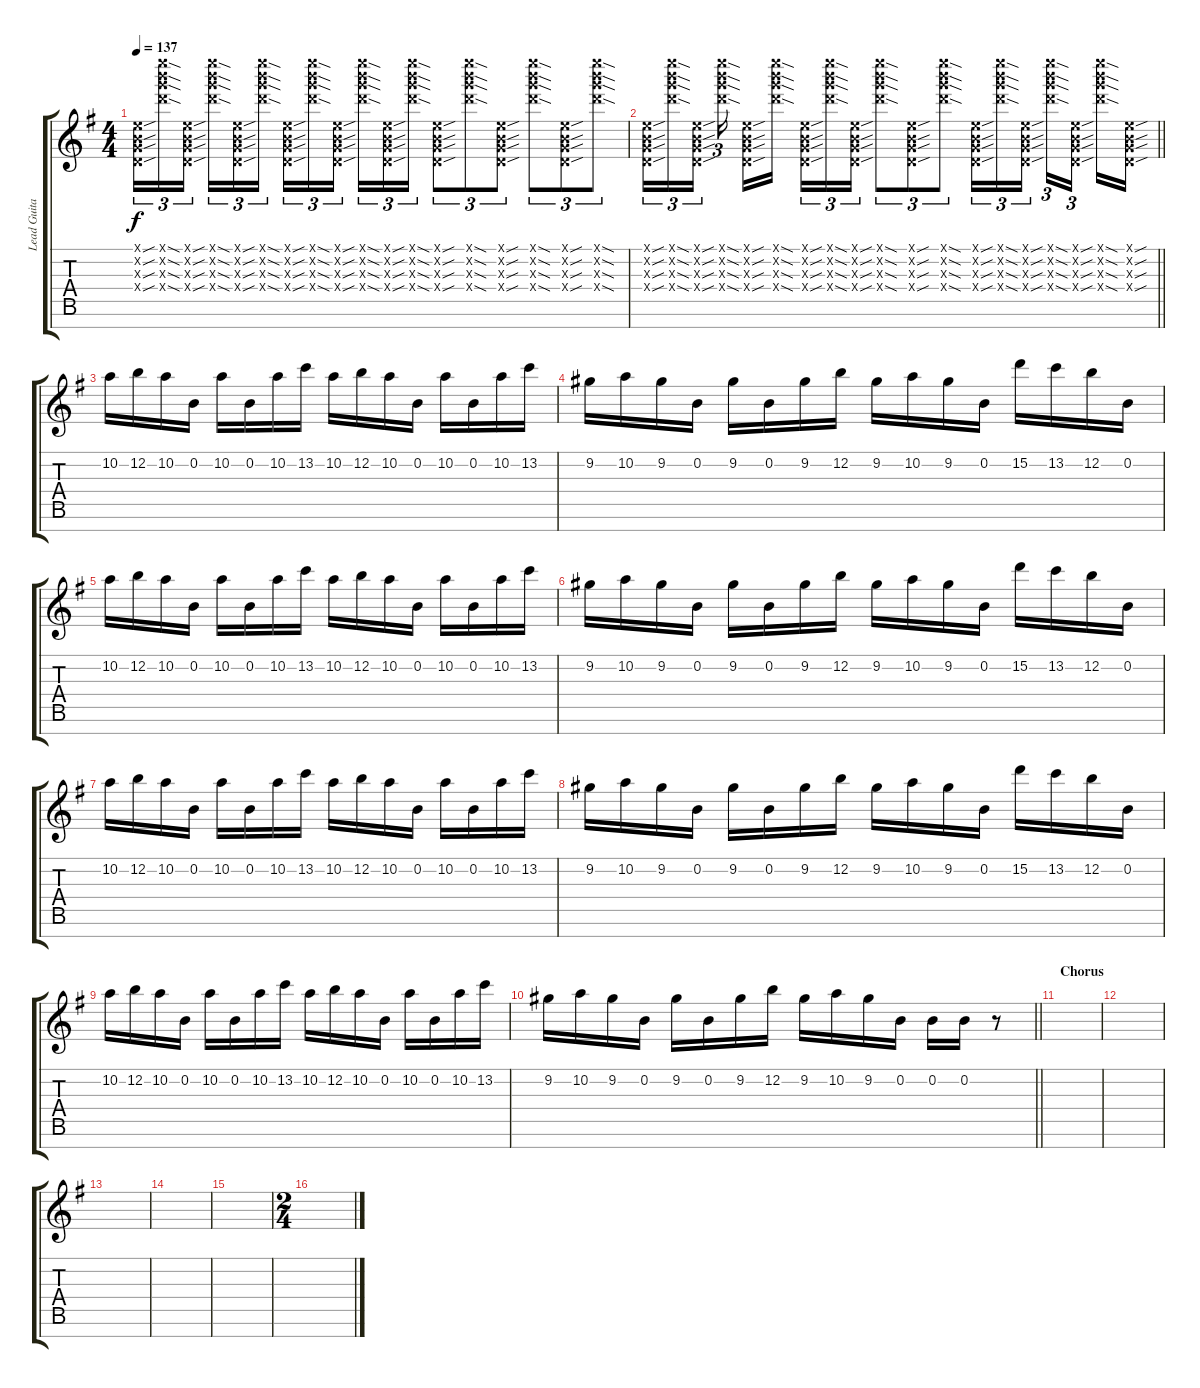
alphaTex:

\track ("Lead Guitar" "Lead Guita") {instrument distortionguitar}
\staff {score tabs}
\tuning (E4 B3 G3 D3 A2 E2 B2) {hide}
\ts (4 4)
\tempo 137
\clef g2
\ks eminor
(0.1{sou x} 0.2{sou x} 0.3{sou x} 0.4{sou x}).16{tu (3 2) dy f} (24.1{sod x} 24.2{sod x} 24.3{sod x} 24.4{sod x}).16{tu (3 2)} (0.1{sou x} 0.2{sou x} 0.3{sou x} 0.4{sou x}).16{tu (3 2) beam splitsecondary} (24.1{sod x} 24.2{sod x} 24.3{sod x} 24.4{sod x}).16{tu (3 2)} (0.1{sou x} 0.2{sou x} 0.3{sou x} 0.4{sou x}).16{tu (3 2)} (24.1{sod x} 24.2{sod x} 24.3{sod x} 24.4{sod x}).16{tu (3 2)} (0.1{sou x} 0.2{sou x} 0.3{sou x} 0.4{sou x}).16{tu (3 2)} (24.1{sod x} 24.2{sod x} 24.3{sod x} 24.4{sod x}).16{tu (3 2)} (0.1{sou x} 0.2{sou x} 0.3{sou x} 0.4{sou x}).16{tu (3 2) beam splitsecondary} (24.1{sod x} 24.2{sod x} 24.3{sod x} 24.4{sod x}).16{tu (3 2)} (0.1{sou x} 0.2{sou x} 0.3{sou x} 0.4{sou x}).16{tu (3 2)} (24.1{sod x} 24.2{sod x} 24.3{sod x} 24.4{sod x}).16{tu (3 2)} (0.1{sou x} 0.2{sou x} 0.3{sou x} 0.4{sou x}).8{tu (3 2)} (24.1{sod x} 24.2{sod x} 24.3{sod x} 24.4{sod x}).8{tu (3 2)} (0.1{sou x} 0.2{sou x} 0.3{sou x} 0.4{sou x}).8{tu (3 2)} (24.1{sod x} 24.2{sod x} 24.3{sod x} 24.4{sod x}).8{tu (3 2)} (0.1{sou x} 0.2{sou x} 0.3{sou x} 0.4{sou x}).8{tu (3 2)} (24.1{sod x} 24.2{sod x} 24.3{sod x} 24.4{sod x}).8{tu (3 2)} |
\barLineRight lightlight
(0.1{sou x} 0.2{sou x} 0.3{sou x} 0.4{sou x}).16{tu (3 2) balance 16} (24.1{sod x} 24.2{sod x} 24.3{sod x} 24.4{sod x}).16{tu (3 2)} (0.1{sou x} 0.2{sou x} 0.3{sou x} 0.4{sou x}).16{tu (3 2) beam splitsecondary} (24.1{sod x} 24.2{sod x} 24.3{sod x} 24.4{sod x}).16{tu (3 2) beam splitsecondary} (0.1{sou x} 0.2{sou x} 0.3{sou x} 0.4{sou x}).16 (24.1{sod x} 24.2{sod x} 24.3{sod x} 24.4{sod x}).16 (0.1{sou x} 0.2{sou x} 0.3{sou x} 0.4{sou x}).16{tu (3 2)} (24.1{sod x} 24.2{sod x} 24.3{sod x} 24.4{sod x}).16{tu (3 2)} (0.1{sou x} 0.2{sou x} 0.3{sou x} 0.4{sou x}).16{tu (3 2)} (24.1{sod x} 24.2{sod x} 24.3{sod x} 24.4{sod x}).8{tu (3 2)} (0.1{sou x} 0.2{sou x} 0.3{sou x} 0.4{sou x}).8{tu (3 2)} (24.1{sod x} 24.2{sod x} 24.3{sod x} 24.4{sod x}).8{tu (3 2)} (0.1{sou x} 0.2{sou x} 0.3{sou x} 0.4{sou x}).16{tu (3 2)} (24.1{sod x} 24.2{sod x} 24.3{sod x} 24.4{sod x}).16{tu (3 2)} (0.1{sou x} 0.2{sou x} 0.3{sou x} 0.4{sou x}).16{tu (3 2) beam splitsecondary} (24.1{sod x} 24.2{sod x} 24.3{sod x} 24.4{sod x}).16{tu (3 2)} (0.1{sou x} 0.2{sou x} 0.3{sou x} 0.4{sou x}).16{tu (3 2) beam splitsecondary} (24.1{sod x} 24.2{sod x} 24.3{sod x} 24.4{sod x}).16 (0.1{sou x} 0.2{sou x} 0.3{sou x} 0.4{sou x}).16 |
10.2.16{volume 16 balance 8} 12.2.16 10.2.16 0.2.16 10.2.16 0.2.16 10.2.16 13.2.16 10.2.16 12.2.16 10.2.16 0.2.16 10.2.16 0.2.16 10.2.16 13.2.16 |
9.2.16 10.2.16 9.2.16 0.2.16 9.2.16 0.2.16 9.2.16 12.2.16 9.2.16 10.2.16 9.2.16 0.2.16 15.2.16 13.2.16 12.2.16 0.2.16 |
10.2.16 12.2.16 10.2.16 0.2.16 10.2.16 0.2.16 10.2.16 13.2.16 10.2.16 12.2.16 10.2.16 0.2.16 10.2.16 0.2.16 10.2.16 13.2.16 |
9.2.16 10.2.16 9.2.16 0.2.16 9.2.16 0.2.16 9.2.16 12.2.16 9.2.16 10.2.16 9.2.16 0.2.16 15.2.16 13.2.16 12.2.16 0.2.16 |
10.2.16 12.2.16 10.2.16 0.2.16 10.2.16 0.2.16 10.2.16 13.2.16 10.2.16 12.2.16 10.2.16 0.2.16 10.2.16 0.2.16 10.2.16 13.2.16 |
9.2.16 10.2.16 9.2.16 0.2.16 9.2.16 0.2.16 9.2.16 12.2.16 9.2.16 10.2.16 9.2.16 0.2.16 15.2.16 13.2.16 12.2.16 0.2.16 |
10.2.16 12.2.16 10.2.16 0.2.16 10.2.16 0.2.16 10.2.16 13.2.16 10.2.16 12.2.16 10.2.16 0.2.16 10.2.16 0.2.16 10.2.16 13.2.16 |
\barLineRight lightlight
9.2.16 10.2.16 9.2.16 0.2.16 9.2.16 0.2.16 9.2.16 12.2.16 9.2.16 10.2.16 9.2.16 0.2.16 0.2.16 0.2.16 r.8 |
\section ("" "Chorus")
|
|
|
|
|
\ts (2 4)
